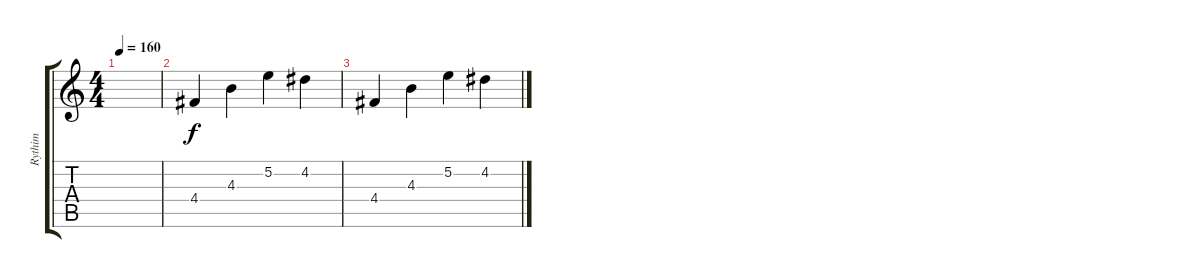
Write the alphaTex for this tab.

\track ("Rythim" "Rythim") {instrument electricguitarmuted}
\staff {score tabs}
\tuning (E4 B3 G3 D3 A2 E2) {hide}
\ts (4 4)
\tempo 160
\clef g2
\ks c
|
4.4.4 4.3.4 5.2.4 4.2.4 |
4.4.4 4.3.4 5.2.4 4.2.4
